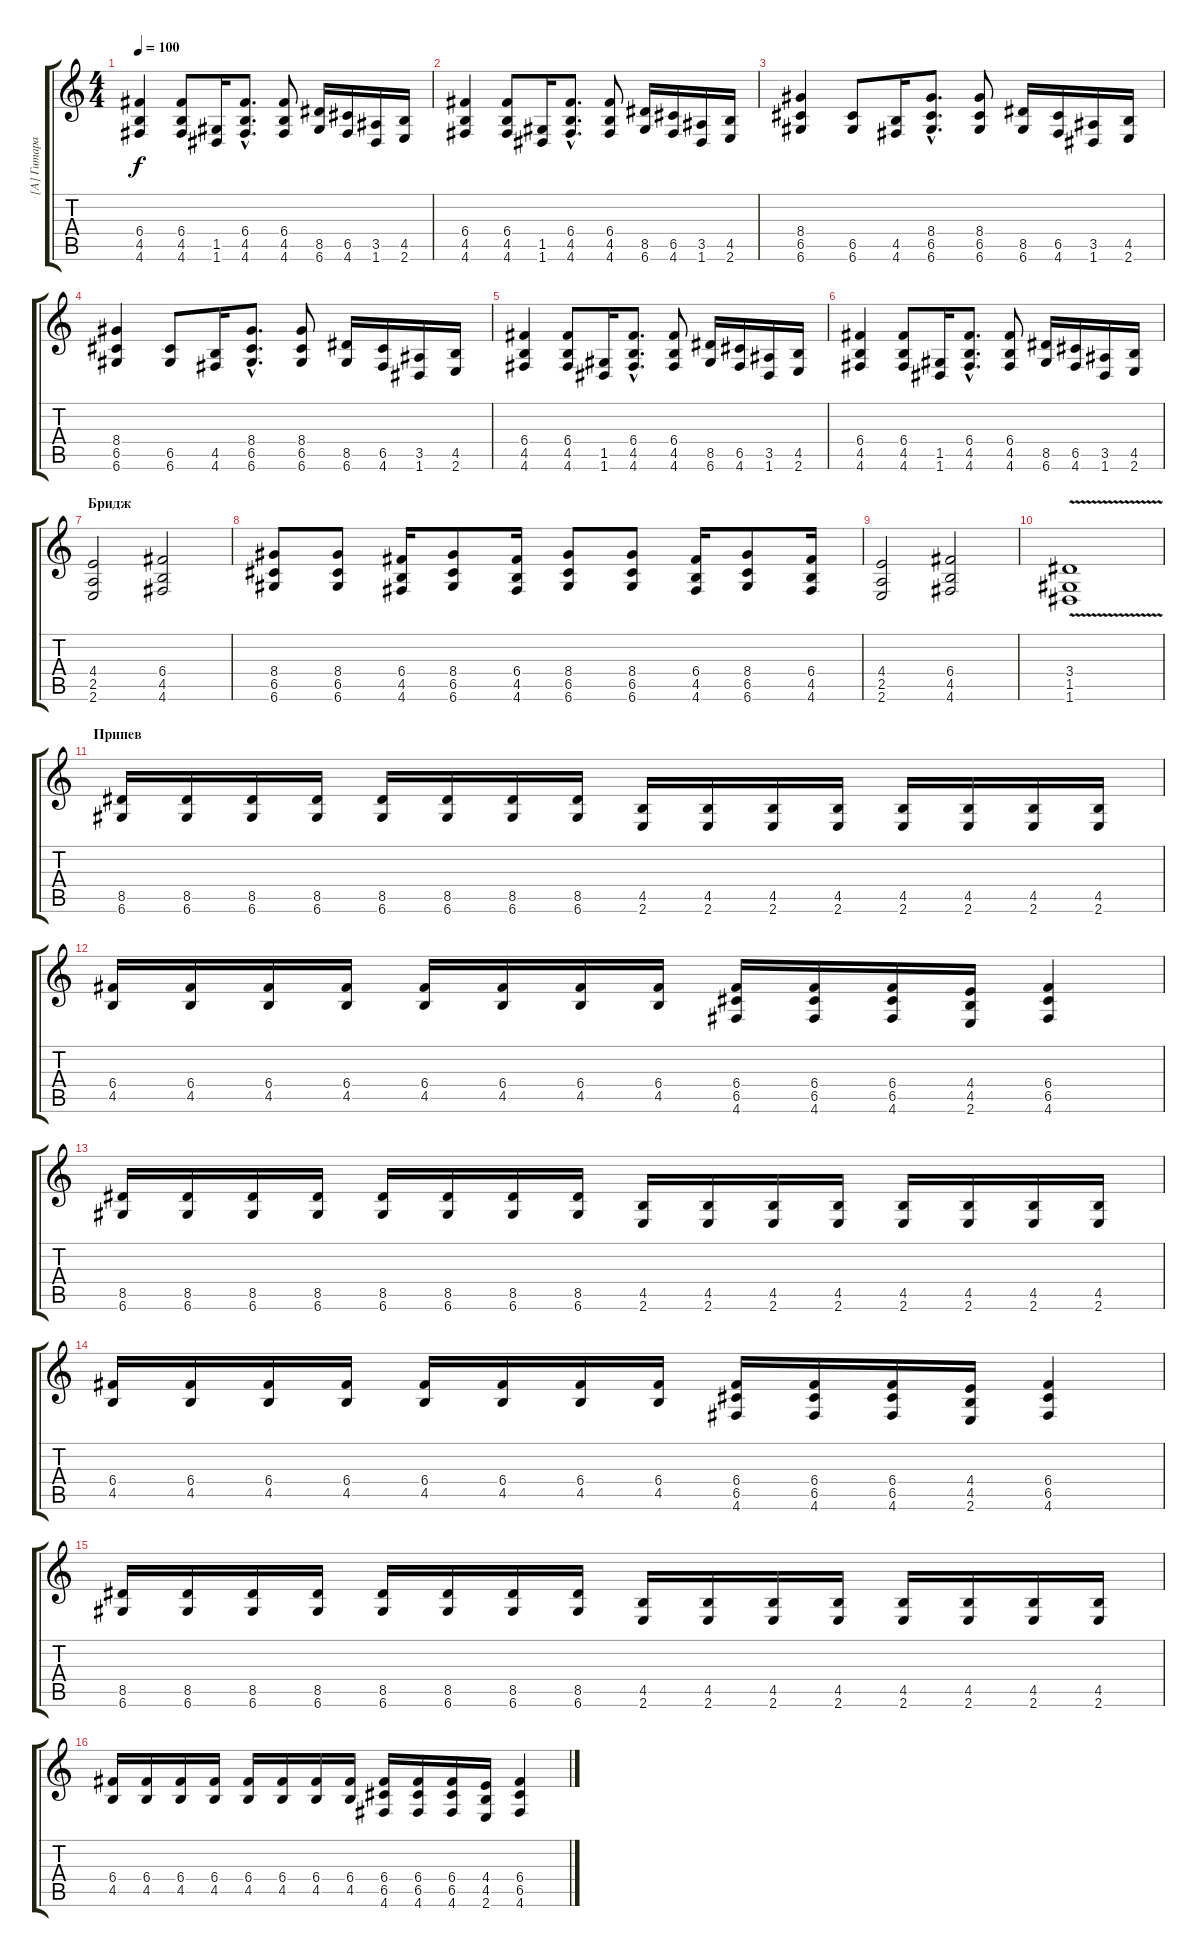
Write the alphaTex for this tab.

\track ("[A] Гитара [Alex]" "[A] Гитара") {instrument distortionguitar}
\staff {score tabs}
\tuning (D4 A3 F3 C3 G2 D2) {hide}
\ts (4 4)
\tempo 100
\clef g2
\ks c
(6.4 4.5 4.6).4{dy f} (6.4 4.5 4.6).8 (1.5 1.6).16 (6.4{hac} 4.5{hac} 4.6{hac}).8{d} (6.4 4.5 4.6).8 (8.5 6.6).16 (6.5 4.6).16 (3.5 1.6).16 (4.5 2.6).16 |
(6.4 4.5 4.6).4 (6.4 4.5 4.6).8 (1.5 1.6).16 (6.4{hac} 4.5{hac} 4.6{hac}).8{d} (6.4 4.5 4.6).8 (8.5 6.6).16 (6.5 4.6).16 (3.5 1.6).16 (4.5 2.6).16 |
(8.4 6.5 6.6).4 (6.5 6.6).8 (4.5 4.6).16 (8.4{hac} 6.5{hac} 6.6{hac}).8{d} (8.4 6.5 6.6).8 (8.5 6.6).16 (6.5 4.6).16 (3.5 1.6).16 (4.5 2.6).16 |
(8.4 6.5 6.6).4 (6.5 6.6).8 (4.5 4.6).16 (8.4{hac} 6.5{hac} 6.6{hac}).8{d} (8.4 6.5 6.6).8 (8.5 6.6).16 (6.5 4.6).16 (3.5 1.6).16 (4.5 2.6).16 |
(6.4 4.5 4.6).4 (6.4 4.5 4.6).8 (1.5 1.6).16 (6.4{hac} 4.5{hac} 4.6{hac}).8{d} (6.4 4.5 4.6).8 (8.5 6.6).16 (6.5 4.6).16 (3.5 1.6).16 (4.5 2.6).16 |
(6.4 4.5 4.6).4 (6.4 4.5 4.6).8 (1.5 1.6).16 (6.4{hac} 4.5{hac} 4.6{hac}).8{d} (6.4 4.5 4.6).8 (8.5 6.6).16 (6.5 4.6).16 (3.5 1.6).16 (4.5 2.6).16 |
\section ("" "Бридж")
(4.4 2.5 2.6).2 (6.4 4.5 4.6).2 |
(8.4 6.5 6.6).8 (8.4 6.5 6.6).8 (6.4 4.5 4.6).16 (8.4 6.5 6.6).8 (6.4 4.5 4.6).16 (8.4 6.5 6.6).8 (8.4 6.5 6.6).8 (6.4 4.5 4.6).16 (8.4 6.5 6.6).8 (6.4 4.5 4.6).16 |
(4.4 2.5 2.6).2 (6.4 4.5 4.6).2 |
(3.4{v} 1.5{v} 1.6).1 |
\section ("" "Припев")
(8.5 6.6).16 (8.5 6.6).16 (8.5 6.6).16 (8.5 6.6).16 (8.5 6.6).16 (8.5 6.6).16 (8.5 6.6).16 (8.5 6.6).16 (4.5 2.6).16 (4.5 2.6).16 (4.5 2.6).16 (4.5 2.6).16 (4.5 2.6).16 (4.5 2.6).16 (4.5 2.6).16 (4.5 2.6).16 |
(6.4 4.5).16 (6.4 4.5).16 (6.4 4.5).16 (6.4 4.5).16 (6.4 4.5).16 (6.4 4.5).16 (6.4 4.5).16 (6.4 4.5).16 (6.4 6.5 4.6).16 (6.4 6.5 4.6).16 (6.4 6.5 4.6).16 (4.4 4.5 2.6).16 (6.4 6.5 4.6).4 |
(8.5 6.6).16 (8.5 6.6).16 (8.5 6.6).16 (8.5 6.6).16 (8.5 6.6).16 (8.5 6.6).16 (8.5 6.6).16 (8.5 6.6).16 (4.5 2.6).16 (4.5 2.6).16 (4.5 2.6).16 (4.5 2.6).16 (4.5 2.6).16 (4.5 2.6).16 (4.5 2.6).16 (4.5 2.6).16 |
(6.4 4.5).16 (6.4 4.5).16 (6.4 4.5).16 (6.4 4.5).16 (6.4 4.5).16 (6.4 4.5).16 (6.4 4.5).16 (6.4 4.5).16 (6.4 6.5 4.6).16 (6.4 6.5 4.6).16 (6.4 6.5 4.6).16 (4.4 4.5 2.6).16 (6.4 6.5 4.6).4 |
(8.5 6.6).16 (8.5 6.6).16 (8.5 6.6).16 (8.5 6.6).16 (8.5 6.6).16 (8.5 6.6).16 (8.5 6.6).16 (8.5 6.6).16 (4.5 2.6).16 (4.5 2.6).16 (4.5 2.6).16 (4.5 2.6).16 (4.5 2.6).16 (4.5 2.6).16 (4.5 2.6).16 (4.5 2.6).16 |
(6.4 4.5).16 (6.4 4.5).16 (6.4 4.5).16 (6.4 4.5).16 (6.4 4.5).16 (6.4 4.5).16 (6.4 4.5).16 (6.4 4.5).16 (6.4 6.5 4.6).16 (6.4 6.5 4.6).16 (6.4 6.5 4.6).16 (4.4 4.5 2.6).16 (6.4 6.5 4.6).4
